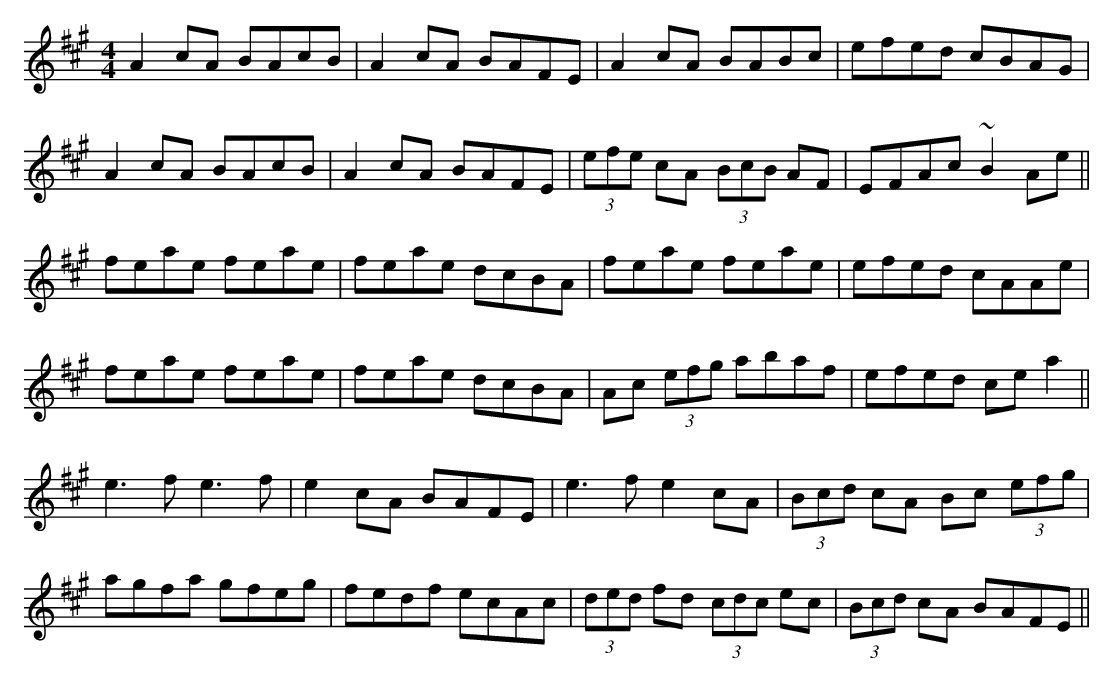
X:1
M:4/4
K:A
A2cA BAcB|A2cA BAFE|A2cA BABc|efed cBAG|
A2cA BAcB|A2cA BAFE|(3efe cA (3BcB AF|EFAc ~B2Ae||
feae feae|feae dcBA|feae feae|efed cAAe|
feae feae|feae dcBA|Ac (3efg abaf|efed ce a2||
e3f e3f|e2cA BAFE|e3f e2cA|(3Bcd cA Bc (3efg|
agfa gfeg|fedf ecAc|(3ded fd (3cdc ec|(3Bcd cA BAFE||
